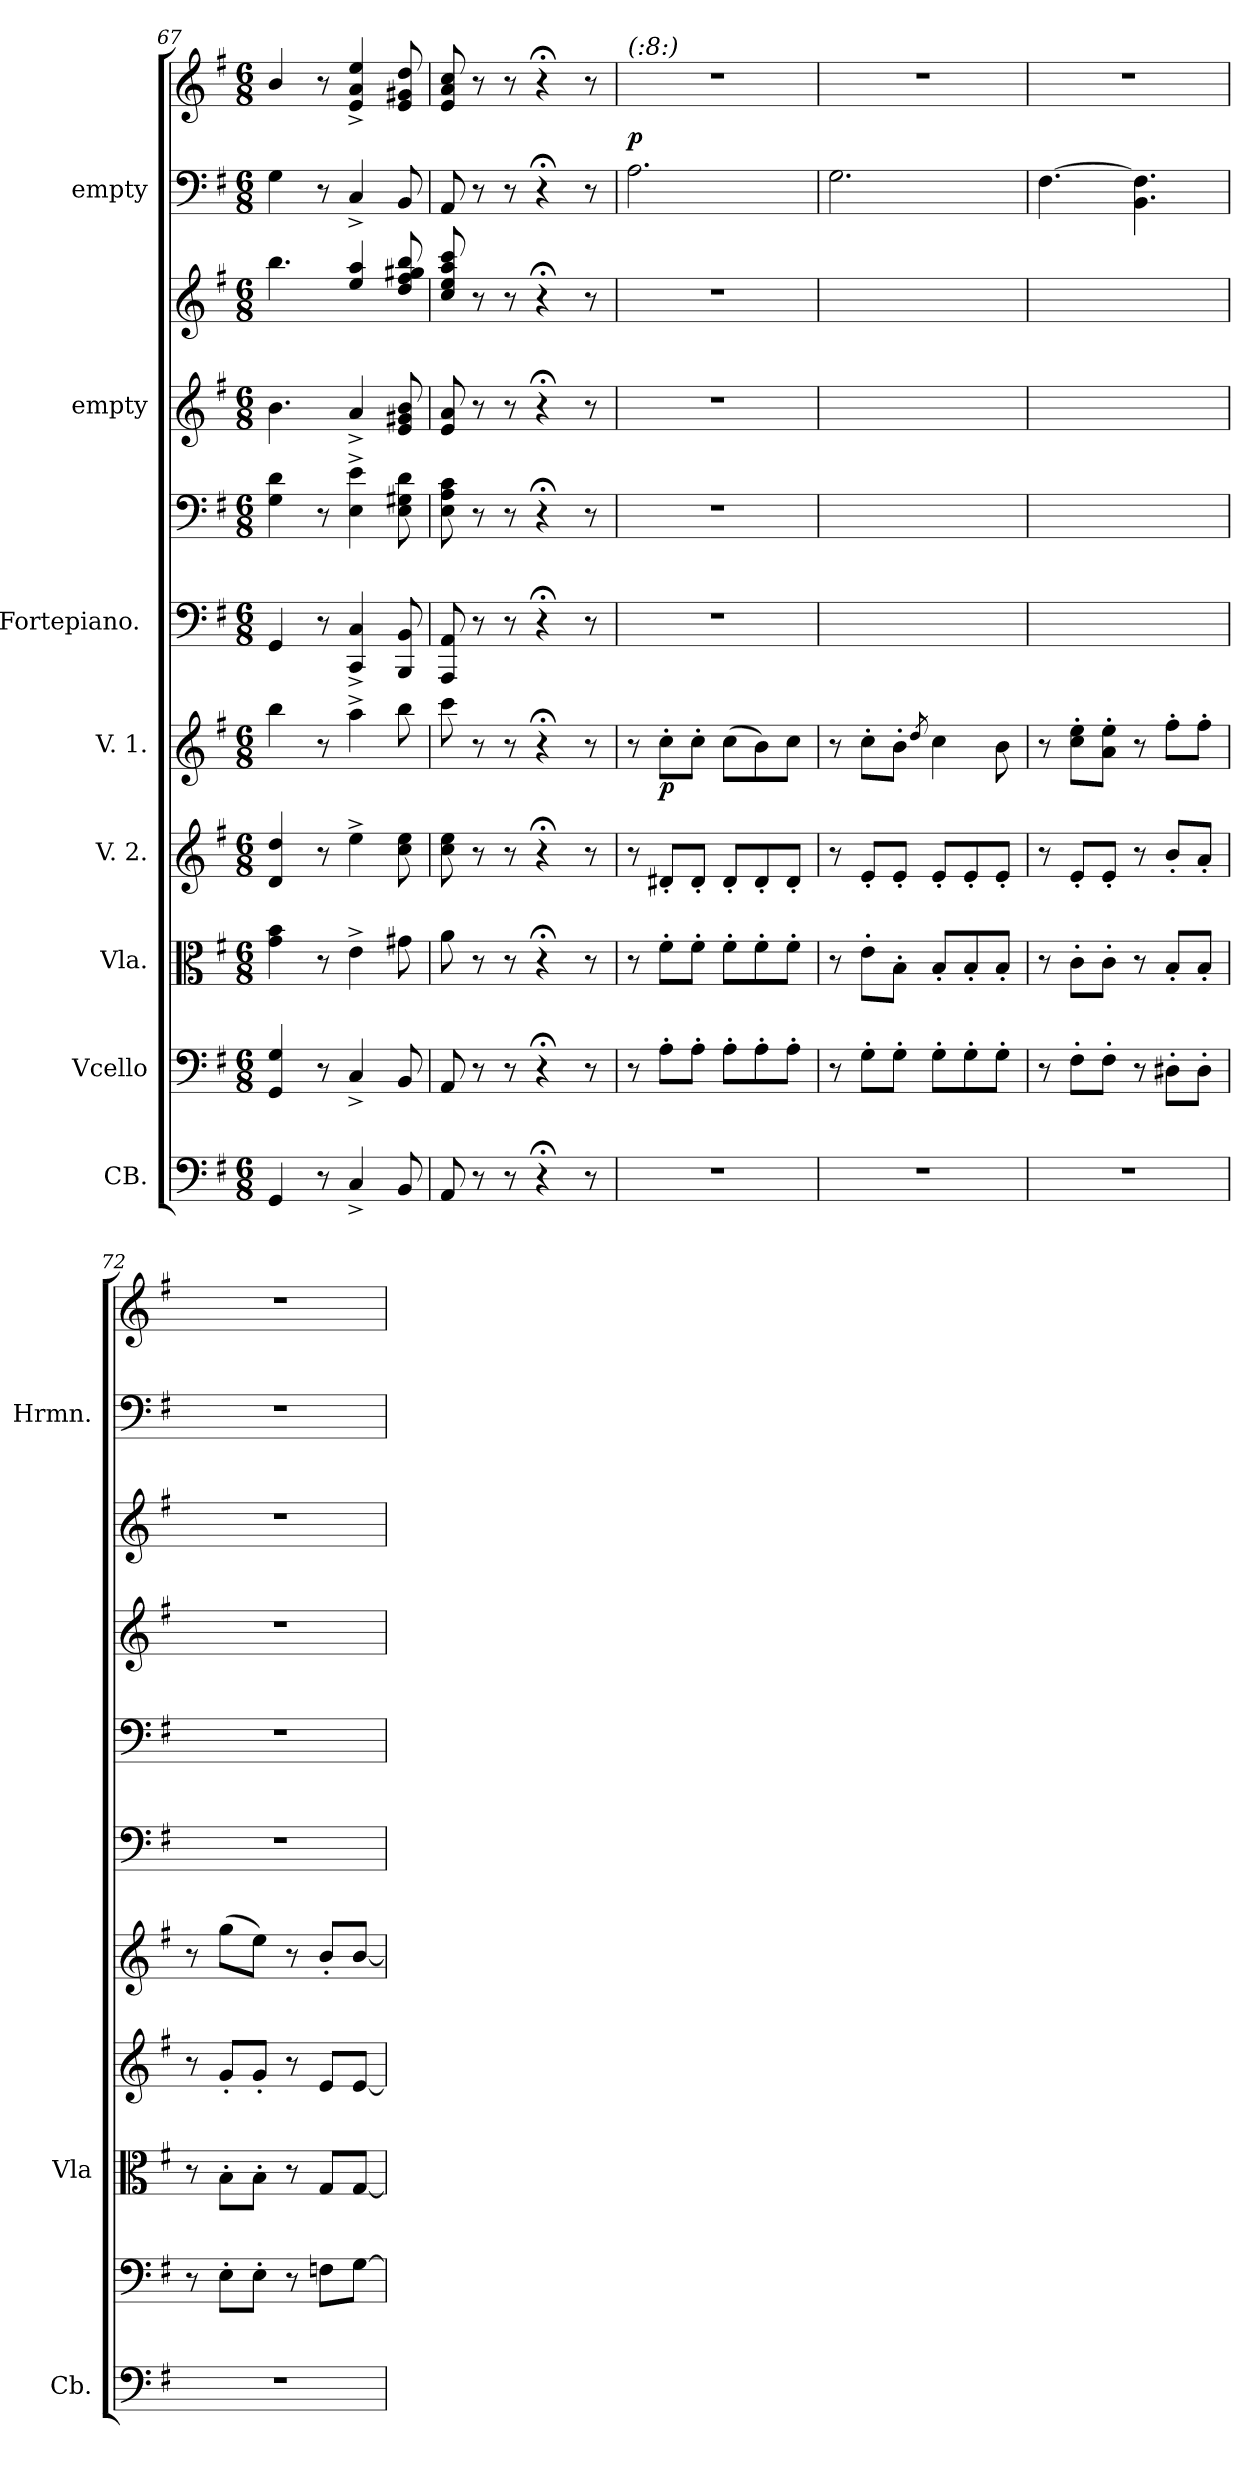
**kern	**kern	**kern	**kern	**kern	**dynam	**kern	**kern	**kern	**kern	**kern	**kern	**dynam
*part8	*part7	*part6	*part5	*part4	*part4	*part3	*part3	*part2	*part2	*part1	*part1	*part1
*staff11	*staff10	*staff9	*staff8	*staff7	*staff7	*staff6	*staff5	*staff4	*staff3	*staff2	*staff1	*staff1/2
*I"CB.	*I"Vcello	*I"Vla.	*I"V. 2.	*I"V. 1.	*	*I"Fortepiano. [2]	*	*I"empty	*	*I"empty	*	*
*I'Cb.	*	*I'Vla	*	*	*	*	*	*	*	*I'Hrmn.	*	*
*clefF4	*clefF4	*clefC3	*clefG2	*clefG2	*	*clefF4	*clefF4	*clefG2	*clefG2	*clefF4	*clefG2	*
*k[f#]	*k[f#]	*k[f#]	*k[f#]	*k[f#]	*	*k[f#]	*k[f#]	*k[f#]	*k[f#]	*k[f#]	*k[f#]	*
*G:	*G:	*G:	*G:	*G:	*	*G:	*G:	*G:	*G:	*G:	*G:	*
*M6/8	*M6/8	*M6/8	*M6/8	*M6/8	*	*M6/8	*M6/8	*M6/8	*M6/8	*M6/8	*M6/8	*
=67	=67	=67	=67	=67	=67	=67	=67	=67	=67	=67	=67	=67
4GG/	4GG/ 4G/	4g\ 4b\	4d/ 4dd/	4bb\	.	4GG/	4G\ 4d\	4.b\	4.bb\	4G\	4b/	.
8r	8r	8r	8r	8r	.	8r	8r	.	.	8r	8r	.
4C^/	4C^/	4e^\	4ee^\	4aa^\	.	4CC^/ 4C^/	4E^\ 4e^\	4a^/	4ee/ 4aa/	4C^/	4e^/ 4a^/ 4ee^/	.
8BB/	8BB/	8g#X\	8cc\ 8ee\	8bb\	.	8BBB/ 8BB/	8E\ 8G#X\ 8d\	8e/ 8g#X/ 8b/	8dd/ 8ff#/ 8gg#X/ 8bb/	8BB/	8e/ 8g#X/ 8dd/	.
=68	=68	=68	=68	=68	=68	=68	=68	=68	=68	=68	=68	=68
8AA/	8AA/	8a\	8cc\ 8ee\	8ccc\	.	8AAA/ 8AA/	8E\ 8A\ 8c\	8e/ 8a/	8cc/ 8ee/ 8aa/ 8ccc/	8AA/	8e/ 8a/ 8cc/	.
8r	8r	8r	8r	8r	.	8r	8r	8r	8r	8r	8r	.
8r	8r	8r	8r	8r	.	8r	8r	8r	8r	8r	8r	.
4r;<	4r;<	4r;<	4r;<	4r;<	.	4r;<	4r;<	4r;<	4r;<	4r;<	4r;<	.
8r	8r	8r	8r	8r	.	8r	8r	8r	8r	8r	8r	.
=69	=69	=69	=69	=69	=69	=69	=69	=69	=69	=69	=69	=69
!	!	!	!	!	!	!	!	!	!	!	!LO:TX:a:i:t=(&colon;8&colon;)	!
2.r	8r	8r	8r	8r	.	2.r	2.r	2.r	2.r	2.A\	2.r	p
.	8A'\L	8f#'\L	8d#X'/L	8cc'\L	p	.	.	.	.	.	.	.
.	8A'\J	8f#'\J	8d#'/J	8cc'\J	.	.	.	.	.	.	.	.
.	8A'\L	8f#'\L	8d#'/L	(8cc\L	.	.	.	.	.	.	.	.
.	8A'\	8f#'\	8d#'/	8b\)	.	.	.	.	.	.	.	.
.	8A'\J	8f#'\J	8d#'/J	8cc\J	.	.	.	.	.	.	.	.
=70	=70	=70	=70	=70	=70	=70	=70	=70	=70	=70	=70	=70
2.r	8r	8r	8r	8r	.	2.ryy	2.ryy	2.ryy	2.ryy	2.G\	2.r	.
.	8G'\L	8e'\L	8e'/L	8cc'\L	.	.	.	.	.	.	.	.
.	8G'\J	8B'\J	8e'/J	8b'\J	.	.	.	.	.	.	.	.
.	.	.	.	8qdd/	.	.	.	.	.	.	.	.
.	8G'\L	8B'/L	8e'/L	4cc\	.	.	.	.	.	.	.	.
.	8G'\	8B'/	8e'/	.	.	.	.	.	.	.	.	.
.	8G'\J	8B'/J	8e'/J	8b\	.	.	.	.	.	.	.	.
=71	=71	=71	=71	=71	=71	=71	=71	=71	=71	=71	=71	=71
2.r	8r	8r	8r	8r	.	2.ryy	2.ryy	2.ryy	2.ryy	[4.F#\	2.r	.
.	8F#'\L	8c'\L	8e'/L	8cc'\ 8ee'\L	.	.	.	.	.	.	.	.
.	8F#'\J	8c'\J	8e'/J	8a'\ 8ee'\J	.	.	.	.	.	.	.	.
.	8r	8r	8r	8r	.	.	.	.	.	4.BB\ 4.F#]\	.	.
.	8D#X'\L	8B'/L	8b'/L	8ff#'\L	.	.	.	.	.	.	.	.
.	8D#'\J	8B'/J	8a'/J	8ff#'\J	.	.	.	.	.	.	.	.
=72	=72	=72	=72	=72	=72	=72	=72	=72	=72	=72	=72	=72
2.r	8r	8r	8r	8r	.	2.r	2.r	2.r	2.r	2.r	2.r	.
.	8E'\L	8B'\L	8g'/L	(8gg\L	.	.	.	.	.	.	.	.
.	8E'\J	8B'\J	8g'/J	8ee\J)	.	.	.	.	.	.	.	.
.	8r	8r	8r	8r	.	.	.	.	.	.	.	.
.	8Fn\L	8G/L	8e/L	8b'/L	.	.	.	.	.	.	.	.
.	[8G\J	[8G/J	[8e/J	[8b/J	.	.	.	.	.	.	.	.
=	=	=	=	=	=	=	=	=	=	=	=	=
*-	*-	*-	*-	*-	*-	*-	*-	*-	*-	*-	*-	*-
